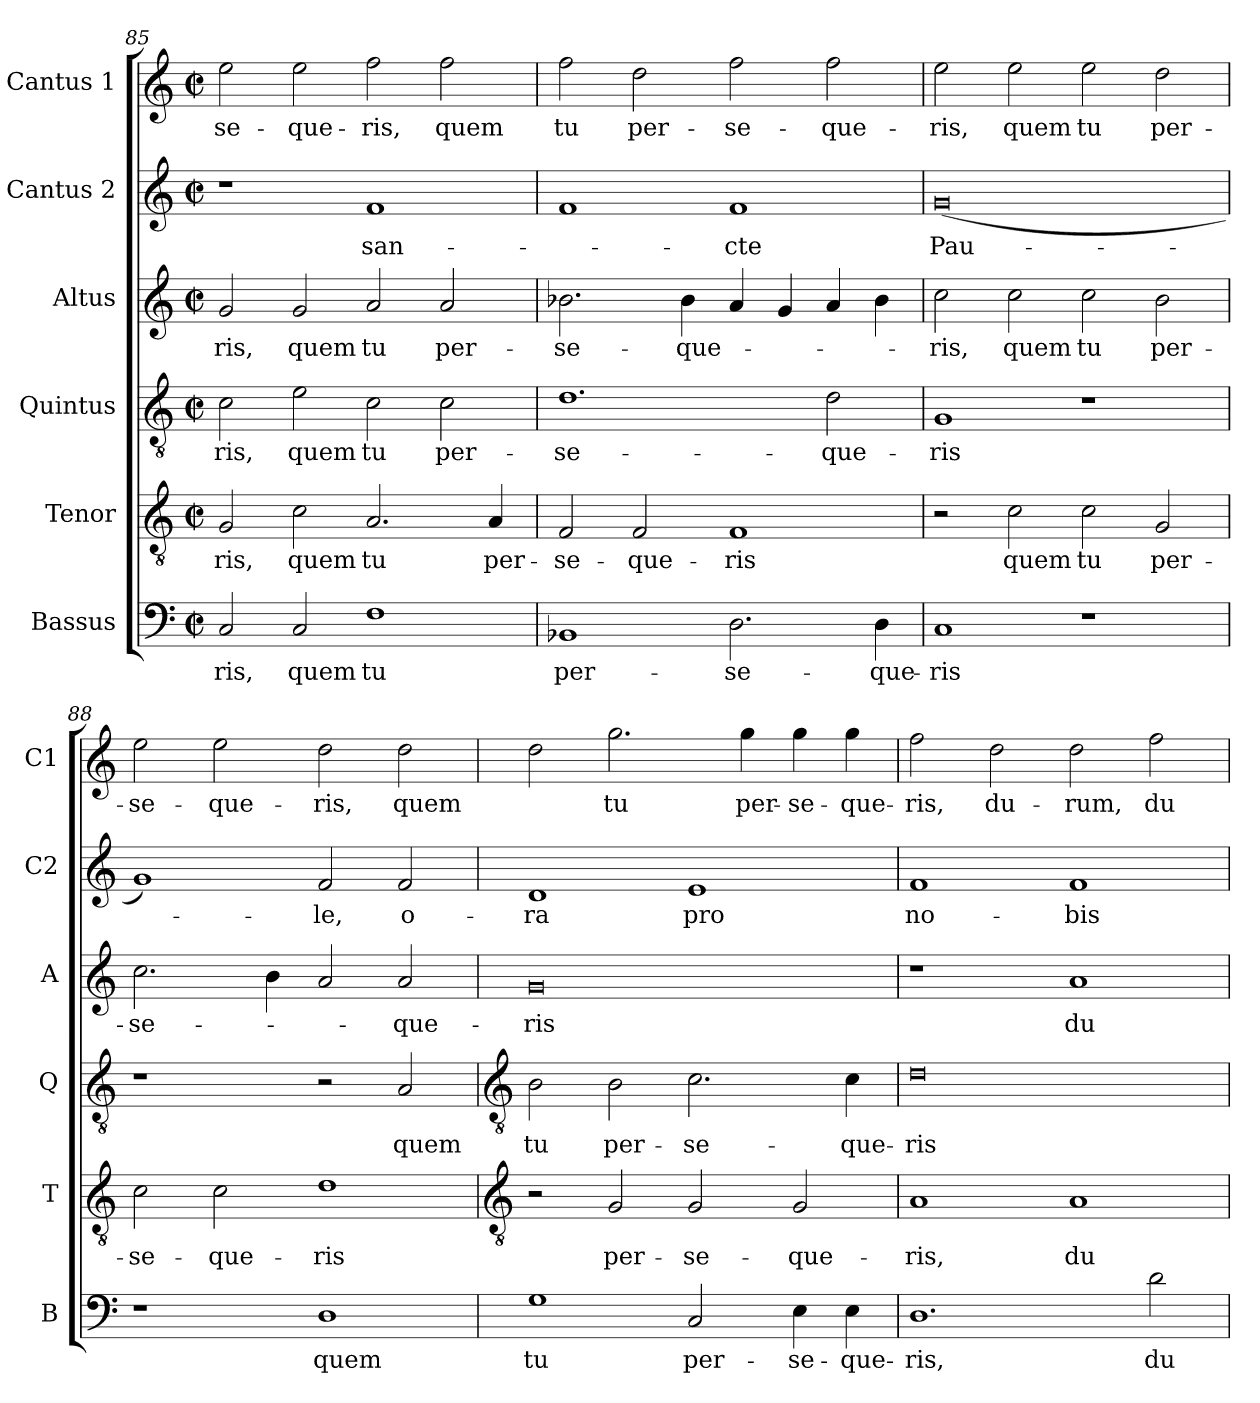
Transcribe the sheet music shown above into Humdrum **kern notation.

**kern	**text	**kern	**text	**kern	**text	**kern	**text	**kern	**text	**kern	**text
*part6	*part6	*part5	*part5	*part4	*part4	*part3	*part3	*part2	*part2	*part1	*part1
*staff6	*staff6	*staff5	*staff5	*staff4	*staff4	*staff3	*staff3	*staff2	*staff2	*staff1	*staff1
*I"Bassus	*	*I"Tenor	*	*I"Quintus	*	*I"Altus	*	*I"Cantus 2	*	*I"Cantus 1	*
*I'B	*	*I'T	*	*I'Q	*	*I'A	*	*I'C2	*	*I'C1	*
*clefF4	*	*clefGv2	*	*clefGv2	*	*clefG2	*	*clefG2	*	*clefG2	*
*k[]	*	*k[]	*	*k[]	*	*k[]	*	*k[]	*	*k[]	*
*C:	*	*C:	*	*C:	*	*C:	*	*C:	*	*C:	*
*M4/2	*	*M4/2	*	*M4/2	*	*M4/2	*	*M4/2	*	*M4/2	*
*met(c|)	*	*met(c|)	*	*met(c|)	*	*met(c|)	*	*met(c|)	*	*met(c|)	*
=85	=85	=85	=85	=85	=85	=85	=85	=85	=85	=85	=85
!	!LO:LY:b	!	!LO:LY:b	!	!LO:LY:b	!	!LO:LY:b	!	!	!	!LO:LY:b
2C	-ris,	2G	-ris,	2c	-ris,	2g	-ris,	1r	.	2ee	-se-
!	!LO:LY:b	!	!LO:LY:b	!	!LO:LY:b	!	!LO:LY:b	!	!	!	!LO:LY:b
2C	quem	2c	quem	2e	quem	2g	quem	.	.	2ee	-que-
!	!LO:LY:b	!	!LO:LY:b	!	!LO:LY:b	!	!LO:LY:b	!	!LO:LY:b	!	!LO:LY:b
1F	tu	2.A	tu	2c	tu	2a	tu	1f	san-	2ff	-ris,
!	!	!	!	!	!LO:LY:b	!	!LO:LY:b	!	!	!	!LO:LY:b
.	.	.	.	2c	per-	2a	per-	.	.	2ff	quem
!	!	!	!LO:LY:b	!	!	!	!	!	!	!	!
.	.	4A	per-	.	.	.	.	.	.	.	.
=86	=86	=86	=86	=86	=86	=86	=86	=86	=86	=86	=86
!	!LO:LY:b	!	!LO:LY:b	!	!LO:LY:b	!	!LO:LY:b	!	!	!	!LO:LY:b
1BB-X	per-	2F	-se-	1.d	-se-	2.b-X	-se-	1f	.	2ff	tu
!	!	!	!LO:LY:b	!	!	!	!	!	!	!	!LO:LY:b
.	.	2F	-que-	.	.	.	.	.	.	2dd	per-
!	!	!	!	!	!	!	!LO:LY:b	!	!	!	!
.	.	.	.	.	.	4b-	-que-	.	.	.	.
!	!LO:LY:b	!	!LO:LY:b	!	!	!	!	!	!LO:LY:b	!	!LO:LY:b
2.D	-se-	1F	-ris	.	.	4a	.	1f	-cte	2ff	-se-
.	.	.	.	.	.	4g	.	.	.	.	.
!	!	!	!	!	!LO:LY:b	!	!	!	!	!	!LO:LY:b
.	.	.	.	2d	-que-	4a	.	.	.	2ff	-que-
!	!LO:LY:b	!	!	!	!	!	!	!	!	!	!
4D	-que-	.	.	.	.	4b-	.	.	.	.	.
=87	=87	=87	=87	=87	=87	=87	=87	=87	=87	=87	=87
!	!LO:LY:b	!	!	!	!LO:LY:b	!	!LO:LY:b	!	!LO:LY:b	!	!LO:LY:b
1C	-ris	2r	.	1G	-ris	2cc	-ris,	(<0g	Pau-	2ee	-ris,
!	!	!	!LO:LY:b	!	!	!	!LO:LY:b	!	!	!	!LO:LY:b
.	.	2c	quem	.	.	2cc	quem	.	.	2ee	quem
!	!	!	!LO:LY:b	!	!	!	!LO:LY:b	!	!	!	!LO:LY:b
1r	.	2c	tu	1r	.	2cc	tu	.	.	2ee	tu
!	!	!	!LO:LY:b	!	!	!	!LO:LY:b	!	!	!	!LO:LY:b
.	.	2G	per-	.	.	2b	per-	.	.	2dd	per-
=88	=88	=88	=88	=88	=88	=88	=88	=88	=88	=88	=88
!	!	!	!LO:LY:b	!	!	!	!LO:LY:b	!	!	!	!LO:LY:b
1r	.	2c	-se-	1r	.	2.cc	-se-	1g)	.	2ee	-se-
!	!	!	!LO:LY:b	!	!	!	!	!	!	!	!LO:LY:b
.	.	2c	-que-	.	.	.	.	.	.	2ee	-que-
.	.	.	.	.	.	4b	.	.	.	.	.
!	!LO:LY:b	!	!LO:LY:b	!	!	!	!	!	!LO:LY:b	!	!LO:LY:b
1D	quem	1d	-ris	2r	.	2a	.	2f	-le,	2dd	-ris,
!	!	!	!	!	!LO:LY:b	!	!LO:LY:b	!	!LO:LY:b	!	!LO:LY:b
.	.	.	.	2A	quem	2a	-que-	2f	o-	2dd	quem
!!LO:LB:g=z
=89	=89	=89	=89	=89	=89	=89	=89	=89	=89	=89	=89
*	*	*clefGv2	*	*clefGv2	*	*	*	*	*	*	*
!	!LO:LY:b	!	!	!	!LO:LY:b	!	!LO:LY:b	!	!LO:LY:b	!	!
1G	tu	2r	.	2B	tu	0g	-ris	1d	-ra	2dd	.
!	!	!	!LO:LY:b	!	!LO:LY:b	!	!	!	!	!	!LO:LY:b
.	.	2G	per-	2B	per-	.	.	.	.	2.gg	tu
!	!LO:LY:b	!	!LO:LY:b	!	!LO:LY:b	!	!	!	!LO:LY:b	!	!
2C	per-	2G	-se-	2.c	-se-	.	.	1e	pro	.	.
!	!	!	!	!	!	!	!	!	!	!	!LO:LY:b
.	.	.	.	.	.	.	.	.	.	4gg	per-
!	!LO:LY:b	!	!LO:LY:b	!	!	!	!	!	!	!	!LO:LY:b
4E	-se-	2G	-que-	.	.	.	.	.	.	4gg	-se-
!	!LO:LY:b	!	!	!	!LO:LY:b	!	!	!	!	!	!LO:LY:b
4E	-que-	.	.	4c	-que-	.	.	.	.	4gg	-que-
=90	=90	=90	=90	=90	=90	=90	=90	=90	=90	=90	=90
!	!LO:LY:b	!	!LO:LY:b	!	!LO:LY:b	!	!	!	!LO:LY:b	!	!LO:LY:b
1.D	-ris,	1A	-ris,	0d	-ris	1r	.	1f	no-	2ff	-ris,
!	!	!	!	!	!	!	!	!	!	!	!LO:LY:b
.	.	.	.	.	.	.	.	.	.	2dd	du-
!	!	!	!LO:LY:b	!	!	!	!LO:LY:b	!	!LO:LY:b	!	!LO:LY:b
.	.	1A	du-	.	.	1a	du-	1f	-bis	2dd	-rum,
!	!LO:LY:b	!	!	!	!	!	!	!	!	!	!LO:LY:b
2d	du-	.	.	.	.	.	.	.	.	2ff	du-
=	=	=	=	=	=	=	=	=	=	=	=
*-	*-	*-	*-	*-	*-	*-	*-	*-	*-	*-	*-
